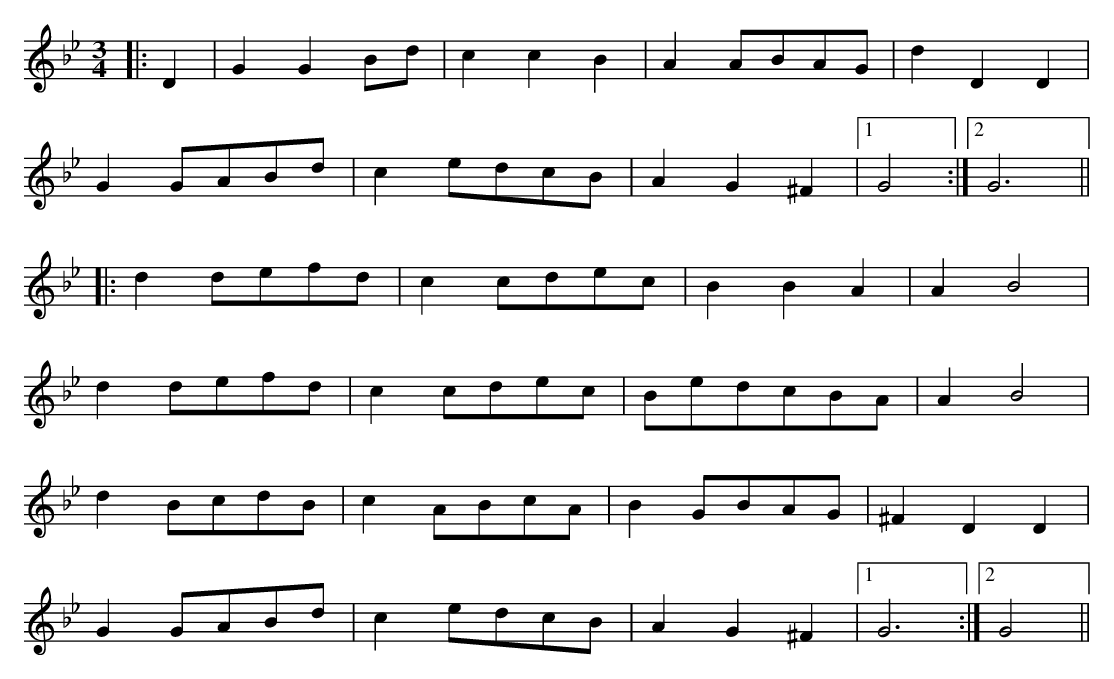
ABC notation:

X:1
M:3/4
K:Gmin
|:D2|G2G2Bd|c2c2B2|A2ABAG|d2D2D2|
G2GABd|c2edcB|A2G2^F2|1 G4:|2 G6||
|:d2defd|c2cdec|B2B2A2|A2B4|
d2defd|c2cdec|BedcBA|A2B4|
d2BcdB|c2ABcA|B2GBAG|^F2D2D2|
G2GABd|c2edcB|A2G2^F2|1 G6:|2 G4||
